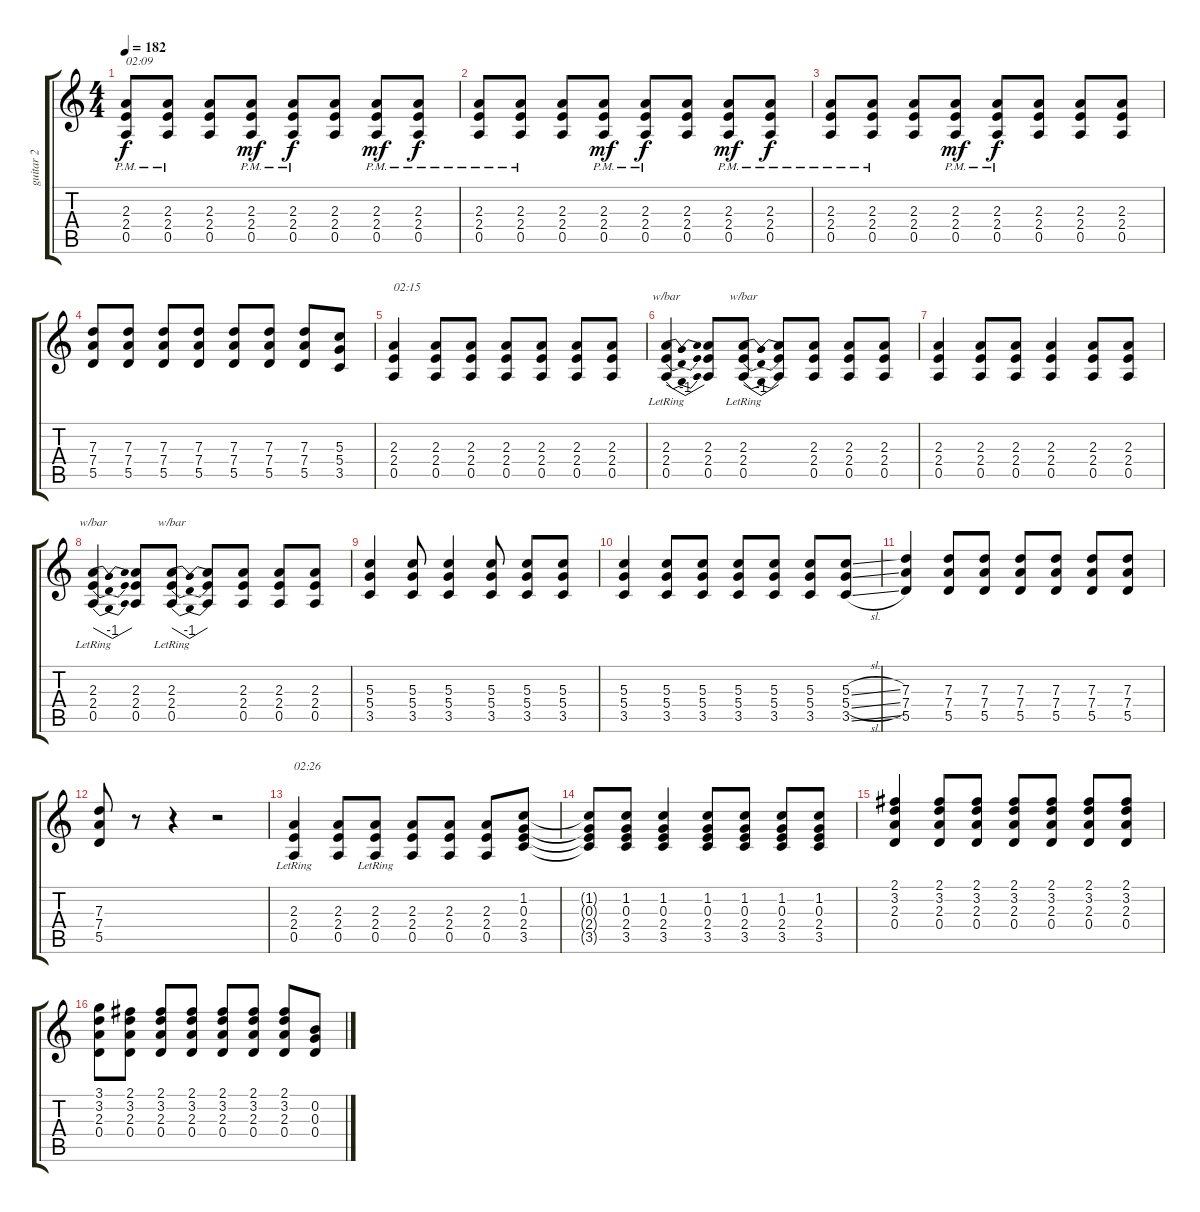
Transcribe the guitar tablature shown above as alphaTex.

\track ("guitar 2" "guitar 2") {instrument distortionguitar}
\staff {score tabs}
\tuning (E4 B3 G3 D3 A2 E2) {hide}
\ts (4 4)
\tempo 182
\clef g2
\ks c
(2.3{pm} 2.4{pm} 0.5{pm}).8{txt "02:09" dy f} (2.3{pm} 2.4{pm} 0.5{pm}).8 (2.3 2.4 0.5).8 (2.3{pm} 2.4{pm} 0.5{pm}).8{dy mf} (2.3{pm} 2.4{pm} 0.5{pm}).8{dy f} (2.3 2.4 0.5).8 (2.3{pm} 2.4{pm} 0.5{pm}).8{dy mf} (2.3{pm} 2.4{pm} 0.5{pm}).8{dy f} |
(2.3{pm} 2.4{pm} 0.5{pm}).8 (2.3{pm} 2.4{pm} 0.5{pm}).8 (2.3 2.4 0.5).8 (2.3{pm} 2.4{pm} 0.5{pm}).8{dy mf} (2.3{pm} 2.4{pm} 0.5{pm}).8{dy f} (2.3 2.4 0.5).8 (2.3{pm} 2.4{pm} 0.5{pm}).8{dy mf} (2.3{pm} 2.4{pm} 0.5{pm}).8{dy f} |
(2.3{pm} 2.4{pm} 0.5{pm}).8 (2.3{pm} 2.4{pm} 0.5{pm}).8 (2.3 2.4 0.5).8 (2.3{pm} 2.4{pm} 0.5{pm}).8{dy mf} (2.3{pm} 2.4{pm} 0.5{pm}).8{dy f} (2.3 2.4 0.5).8 (2.3 2.4 0.5).8 (2.3 2.4 0.5).8 |
(7.3 7.4 5.5).8 (7.3 7.4 5.5).8 (7.3 7.4 5.5).8 (7.3 7.4 5.5).8 (7.3 7.4 5.5).8 (7.3 7.4 5.5).8 (7.3 7.4 5.5).8 (5.3 5.4 3.5).8 |
(2.3 2.4 0.5).4{txt "02:15"} (2.3 2.4 0.5).8 (2.3 2.4 0.5).8 (2.3 2.4 0.5).8 (2.3 2.4 0.5).8 (2.3 2.4 0.5).8 (2.3 2.4 0.5).8 |
(2.3 2.4{lr} 0.5{lr}).4{tbe (dip default 0 0 15 -4 60 0)} (2.3 2.4 0.5).8 (2.3 2.4{lr} 0.5{lr}).8{tbe (dip default 0 0 15 -4 30 -4 60 0)} (2.3{t} 2.4{t} 0.5{t}).8 (2.3 2.4 0.5).8 (2.3 2.4 0.5).8 (2.3 2.4 0.5).8 |
(2.3 2.4 0.5).4 (2.3 2.4 0.5).8 (2.3 2.4 0.5).8 (2.3 2.4 0.5).4 (2.3 2.4 0.5).8 (2.3 2.4 0.5).8 |
(2.3 2.4{lr} 0.5{lr}).4{tbe (dip default 0 0 15 -4 60 0)} (2.3 2.4 0.5).8 (2.3 2.4{lr} 0.5{lr}).8{tbe (dip default 0 0 15 -4 30 -4 60 0)} (2.3{t} 2.4{t} 0.5{t}).8 (2.3 2.4 0.5).8 (2.3 2.4 0.5).8 (2.3 2.4 0.5).8 |
(5.3 5.4 3.5).4 (5.3 5.4 3.5).8 (5.3 5.4 3.5).4 (5.3 5.4 3.5).8 (5.3 5.4 3.5).8 (5.3 5.4 3.5).8 |
(5.3 5.4 3.5).4 (5.3 5.4 3.5).8 (5.3 5.4 3.5).8 (5.3 5.4 3.5).8 (5.3 5.4 3.5).8 (5.3 5.4 3.5).8 (5.3{sl} 5.4{sl} 3.5{sl}).8 |
(7.3 7.4 5.5).4 (7.3 7.4 5.5).8 (7.3 7.4 5.5).8 (7.3 7.4 5.5).8 (7.3 7.4 5.5).8 (7.3 7.4 5.5).8 (7.3 7.4 5.5).8 |
(7.3 7.4 5.5).8 r.8 r.4 r.2 |
(2.3 2.4{lr} 0.5{lr}).4{txt "02:26"} (2.3 2.4 0.5).8 (2.3 2.4{lr} 0.5{lr}).8 (2.3 2.4 0.5).8 (2.3 2.4 0.5).8 (2.3 2.4 0.5).8 (1.2 0.3 2.4 3.5).8 |
(1.2{t} 0.3{t} 2.4{t} 3.5{t}).8 (1.2 0.3 2.4 3.5).8 (1.2 0.3 2.4 3.5).4 (1.2 0.3 2.4 3.5).8 (1.2 0.3 2.4 3.5).8 (1.2 0.3 2.4 3.5).8 (1.2 0.3 2.4 3.5).8 |
(2.1 3.2 2.3 0.4).4 (2.1 3.2 2.3 0.4).8 (2.1 3.2 2.3 0.4).8 (2.1 3.2 2.3 0.4).8 (2.1 3.2 2.3 0.4).8 (2.1 3.2 2.3 0.4).8 (2.1 3.2 2.3 0.4).8 |
(3.1 3.2 2.3 0.4).8 (2.1 3.2 2.3 0.4).8 (2.1 3.2 2.3 0.4).8 (2.1 3.2 2.3 0.4).8 (2.1 3.2 2.3 0.4).8 (2.1 3.2 2.3 0.4).8 (2.1 3.2 2.3 0.4).8 (0.2 0.3 0.4).8
